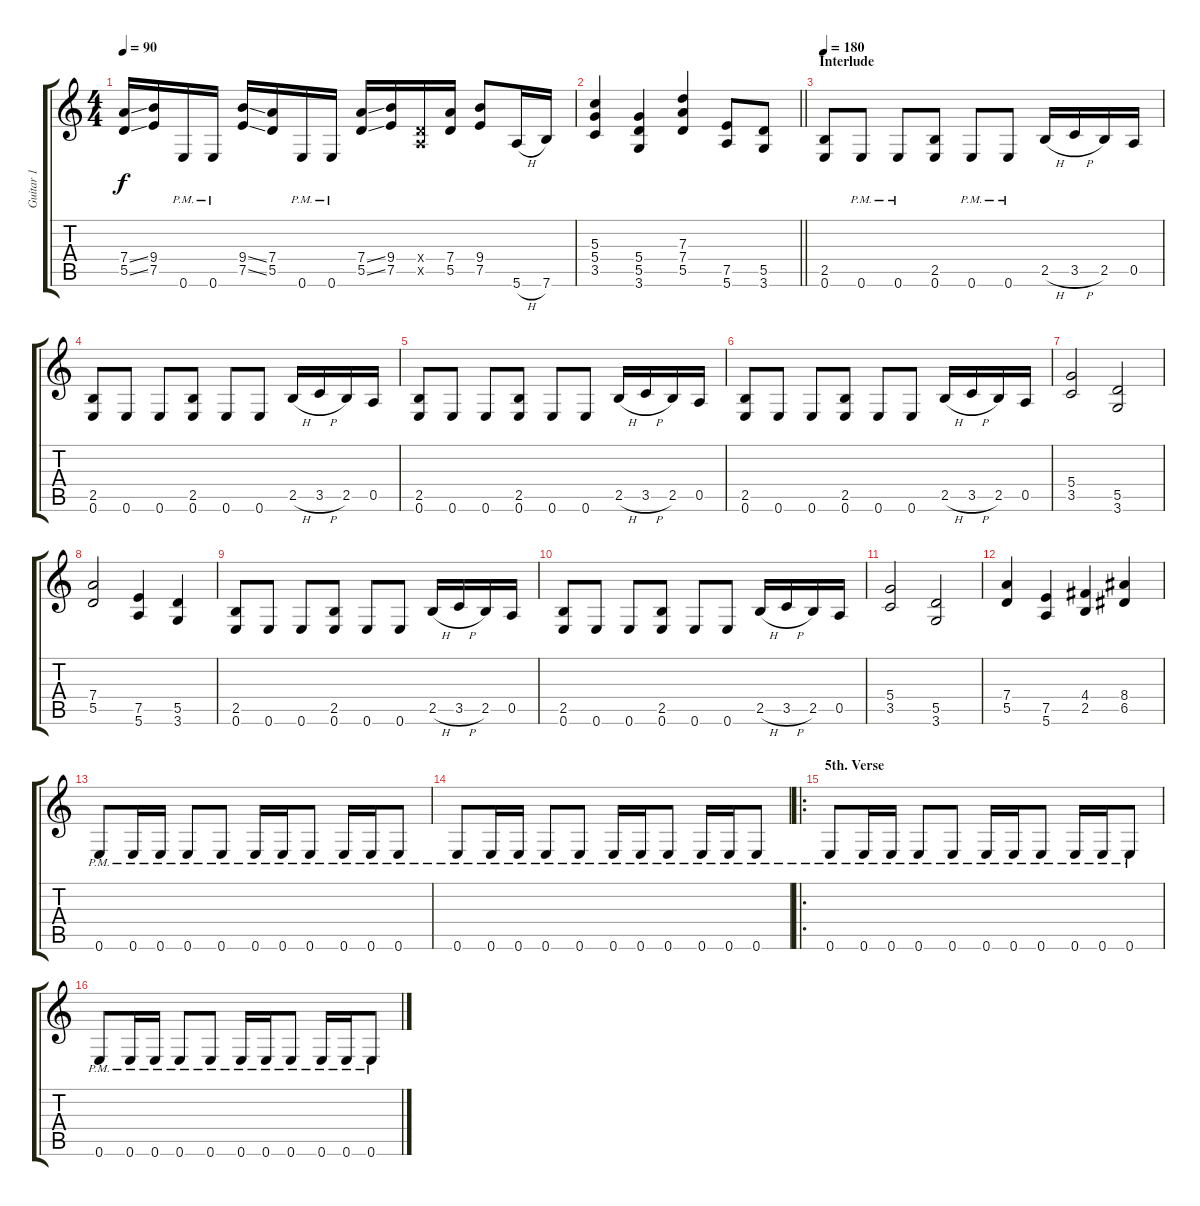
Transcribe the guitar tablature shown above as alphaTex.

\track ("Guitar 1" "Guitar 1") {instrument distortionguitar}
\staff {score tabs}
\tuning (E4 B3 G3 D3 A2 E2) {hide}
\ts (4 4)
\tempo 90
\clef g2
\ks c
(7.4{ss} 5.5{ss}).16{dy f} (9.4 7.5).16 0.6{pm}.16 0.6{pm}.16 (9.4{ss} 7.5{ss}).16 (7.4 5.5).16 0.6{pm}.16 0.6{pm}.16 (7.4{ss} 5.5{ss}).16 (9.4 7.5).16 (0.4{x} 0.5{x}).16 (7.4 5.5).16 (9.4 7.5).8 5.6{h}.16 7.6.16 |
\barLineRight lightlight
(5.3 5.4 3.5).4 (5.4 5.5 3.6).4 (7.3 7.4 5.5).4 (7.5 5.6).8 (5.5 3.6).8 |
\section ("" "Interlude")
\tempo 180
(2.5 0.6).8 0.6{pm}.8 0.6{pm}.8 (2.5 0.6).8 0.6{pm}.8 0.6{pm}.8 2.5{h}.16 3.5{h}.16 2.5.16 0.5.16 |
(2.5 0.6).8 0.6.8 0.6.8 (2.5 0.6).8 0.6.8 0.6.8 2.5{h}.16 3.5{h}.16 2.5.16 0.5.16 |
(2.5 0.6).8 0.6.8 0.6.8 (2.5 0.6).8 0.6.8 0.6.8 2.5{h}.16 3.5{h}.16 2.5.16 0.5.16 |
(2.5 0.6).8 0.6.8 0.6.8 (2.5 0.6).8 0.6.8 0.6.8 2.5{h}.16 3.5{h}.16 2.5.16 0.5.16 |
(5.4 3.5).2 (5.5 3.6).2 |
(7.4 5.5).2 (7.5 5.6).4 (5.5 3.6).4 |
(2.5 0.6).8 0.6.8 0.6.8 (2.5 0.6).8 0.6.8 0.6.8 2.5{h}.16 3.5{h}.16 2.5.16 0.5.16 |
(2.5 0.6).8 0.6.8 0.6.8 (2.5 0.6).8 0.6.8 0.6.8 2.5{h}.16 3.5{h}.16 2.5.16 0.5.16 |
(5.4 3.5).2 (5.5 3.6).2 |
(7.4 5.5).4 (7.5 5.6).4 (4.4 2.5).4 (8.4 6.5).4 |
0.6{pm}.8 0.6{pm}.16 0.6{pm}.16 0.6{pm}.8 0.6{pm}.8 0.6{pm}.16 0.6{pm}.16 0.6{pm}.8 0.6{pm}.16 0.6{pm}.16 0.6{pm}.8 |
0.6{pm}.8 0.6{pm}.16 0.6{pm}.16 0.6{pm}.8 0.6{pm}.8 0.6{pm}.16 0.6{pm}.16 0.6{pm}.8 0.6{pm}.16 0.6{pm}.16 0.6{pm}.8 |
\ro
\section ("" "5th. Verse")
0.6{pm}.8 0.6{pm}.16 0.6{pm}.16 0.6{pm}.8 0.6{pm}.8 0.6{pm}.16 0.6{pm}.16 0.6{pm}.8 0.6{pm}.16 0.6{pm}.16 0.6{pm}.8 |
0.6{pm}.8 0.6{pm}.16 0.6{pm}.16 0.6{pm}.8 0.6{pm}.8 0.6{pm}.16 0.6{pm}.16 0.6{pm}.8 0.6{pm}.16 0.6{pm}.16 0.6{pm}.8
